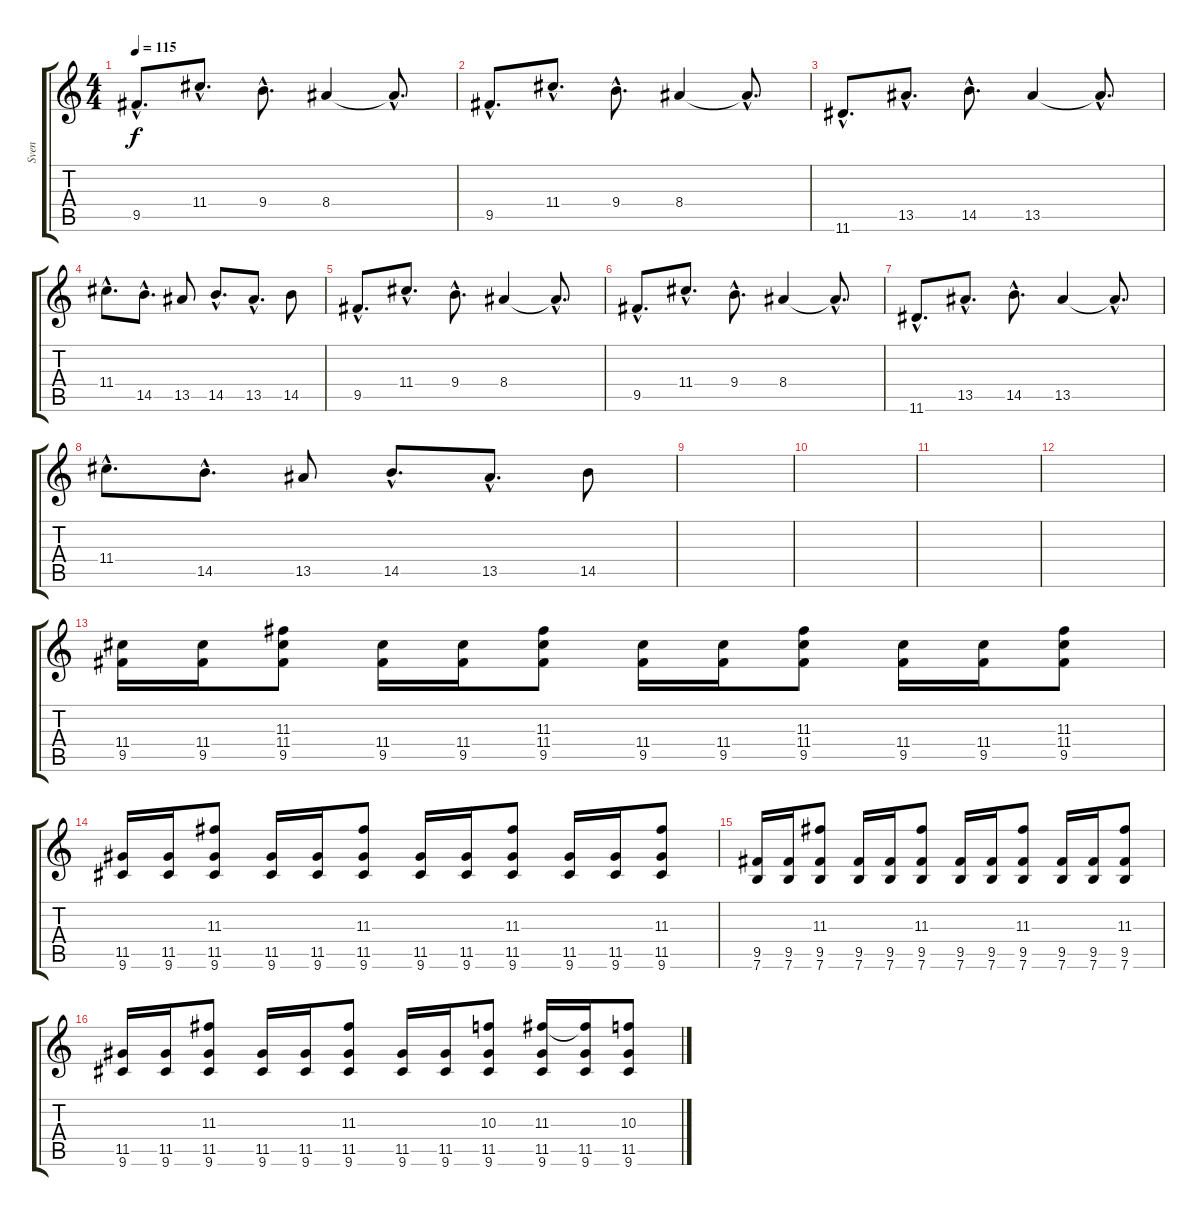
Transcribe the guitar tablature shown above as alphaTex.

\track ("Sven" "Sven") {instrument distortionguitar}
\staff {score tabs}
\tuning (E4 B3 G3 D3 A2 E2) {hide}
\ts (4 4)
\tempo 115
\clef g2
\ks c
9.5{hac}.8{d dy f instrument distortionguitar} 11.4{hac}.8{d} 9.4{hac}.8{d} 8.4.4 8.4{hac t}.8{d} |
9.5{hac}.8{d} 11.4{hac}.8{d} 9.4{hac}.8{d} 8.4.4 8.4{hac t}.8{d} |
11.6{hac}.8{d} 13.5{hac}.8{d} 14.5{hac}.8{d} 13.5.4 13.5{hac t}.8{d} |
11.4{hac}.8{d} 14.5{hac}.8{d} 13.5.8 14.5{hac}.8{d} 13.5{hac}.8{d} 14.5.8 |
9.5{hac}.8{d} 11.4{hac}.8{d} 9.4{hac}.8{d} 8.4.4 8.4{hac t}.8{d} |
9.5{hac}.8{d} 11.4{hac}.8{d} 9.4{hac}.8{d} 8.4.4 8.4{hac t}.8{d} |
11.6{hac}.8{d} 13.5{hac}.8{d} 14.5{hac}.8{d} 13.5.4 13.5{hac t}.8{d} |
11.4{hac}.8{d} 14.5{hac}.8{d} 13.5.8 14.5{hac}.8{d} 13.5{hac}.8{d} 14.5.8 |
|
|
|
|
(11.4 9.5).16 (11.4 9.5).16 (11.3 11.4 9.5).8 (11.4 9.5).16 (11.4 9.5).16 (11.3 11.4 9.5).8 (11.4 9.5).16 (11.4 9.5).16 (11.3 11.4 9.5).8 (11.4 9.5).16 (11.4 9.5).16 (11.3 11.4 9.5).8 |
(11.5 9.6).16 (11.5 9.6).16 (11.3 11.5 9.6).8 (11.5 9.6).16 (11.5 9.6).16 (11.3 11.5 9.6).8 (11.5 9.6).16 (11.5 9.6).16 (11.3 11.5 9.6).8 (11.5 9.6).16 (11.5 9.6).16 (11.3 11.5 9.6).8 |
(9.5 7.6).16 (9.5 7.6).16 (11.3 9.5 7.6).8 (9.5 7.6).16 (9.5 7.6).16 (11.3 9.5 7.6).8 (9.5 7.6).16 (9.5 7.6).16 (11.3 9.5 7.6).8 (9.5 7.6).16 (9.5 7.6).16 (11.3 9.5 7.6).8 |
(11.5 9.6).16 (11.5 9.6).16 (11.3 11.5 9.6).8 (11.5 9.6).16 (11.5 9.6).16 (11.3 11.5 9.6).8 (11.5 9.6).16 (11.5 9.6).16 (10.3 11.5 9.6).8 (11.3 11.5 9.6).16 (11.3{t} 11.5 9.6).16 (10.3 11.5 9.6).8
